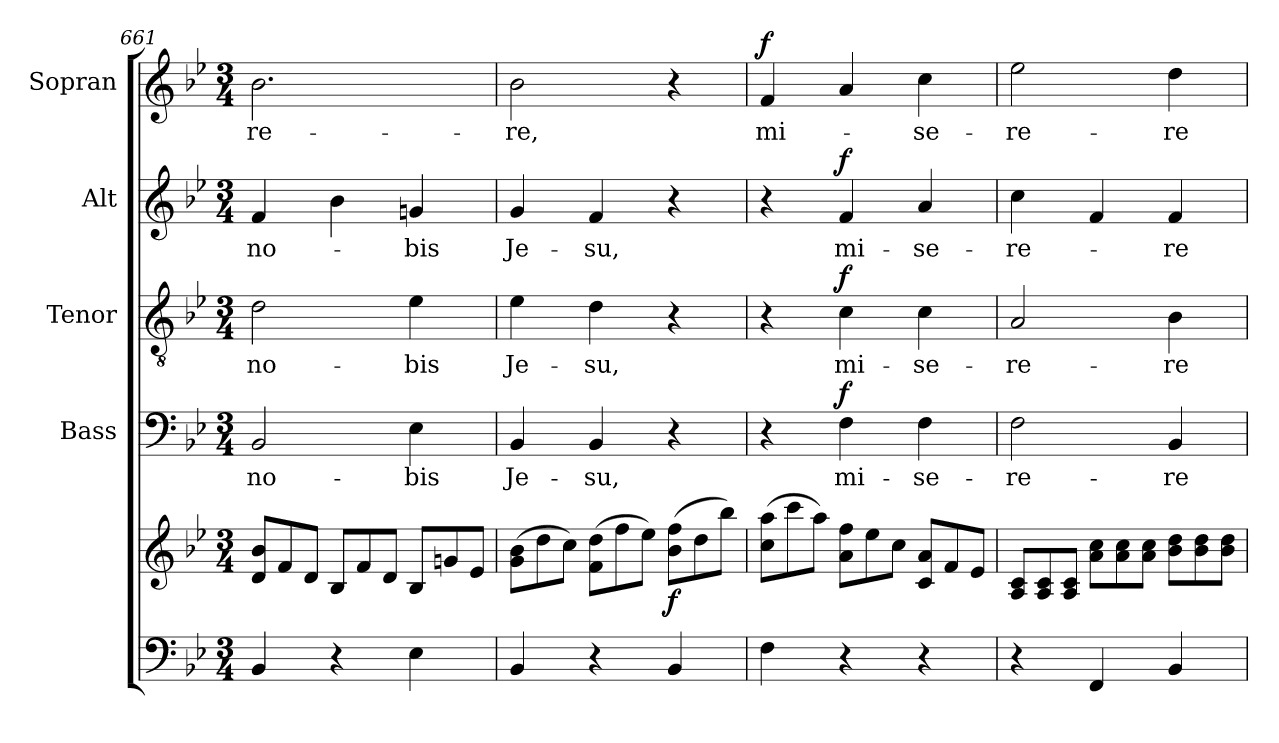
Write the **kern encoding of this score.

**kern	**kern	**dynam	**kern	**text	**dynam	**kern	**text	**dynam	**kern	**text	**dynam	**kern	**text	**dynam
*part5	*part5	*part5	*part4	*part4	*part4	*part3	*part3	*part3	*part2	*part2	*part2	*part1	*part1	*part1
*staff6	*staff5	*staff5/6	*staff4	*staff4	*staff4	*staff3	*staff3	*staff3	*staff2	*staff2	*staff2	*staff1	*staff1	*staff1
*	*	*	*I"Bass	*	*	*I"Tenor	*	*	*I"Alt	*	*	*I"Sopran	*	*
*	*	*	*I'B.	*	*	*I'T.	*	*	*I'A.	*	*	*I'S.	*	*
*clefF4	*clefG2	*	*clefF4	*	*	*clefGv2	*	*	*clefG2	*	*	*clefG2	*	*
*k[b-e-]	*k[b-e-]	*	*k[b-e-]	*	*	*k[b-e-]	*	*	*k[b-e-]	*	*	*k[b-e-]	*	*
*B-:	*B-:	*	*B-:	*	*	*B-:	*	*	*B-:	*	*	*B-:	*	*
*M3/4	*M3/4	*	*M3/4	*	*	*M3/4	*	*	*M3/4	*	*	*M3/4	*	*
*	*Xtuplet	*	*	*	*	*	*	*	*	*	*	*	*	*
=661	=661	=661	=661	=661	=661	=661	=661	=661	=661	=661	=661	=661	=661	=661
!	!	!	!	!LO:LY:b	!	!	!LO:LY:b	!	!	!LO:LY:b	!	!	!LO:LY:b	!
4BB-/	12d/ 12b-/L	.	2BB-/	no-	.	2d\	no-	.	4f/	no-	.	2.b-\	-re-	.
.	12f/	.	.	.	.	.	.	.	.	.	.	.	.	.
.	12d/J	.	.	.	.	.	.	.	.	.	.	.	.	.
4r	12B-/L	.	.	.	.	.	.	.	4b-\	.	.	.	.	.
.	12f/	.	.	.	.	.	.	.	.	.	.	.	.	.
.	12d/J	.	.	.	.	.	.	.	.	.	.	.	.	.
!	!	!	!	!LO:LY:b	!	!	!LO:LY:b	!	!	!LO:LY:b	!	!	!	!
4E-\	12B-/L	.	4E-\	-bis	.	4e-\	-bis	.	4gn/	-bis	.	.	.	.
.	12gn/	.	.	.	.	.	.	.	.	.	.	.	.	.
.	12e-/J	.	.	.	.	.	.	.	.	.	.	.	.	.
=662	=662	=662	=662	=662	=662	=662	=662	=662	=662	=662	=662	=662	=662	=662
!	!	!	!	!LO:LY:b	!	!	!LO:LY:b	!	!	!LO:LY:b	!	!	!LO:LY:b	!
4BB-/	(>12g\ 12b-\L	.	4BB-/	Je-	.	4e-\	Je-	.	4g/	Je-	.	2b-\	-re,	.
.	12dd\	.	.	.	.	.	.	.	.	.	.	.	.	.
.	12cc\J)	.	.	.	.	.	.	.	.	.	.	.	.	.
!	!	!	!	!LO:LY:b	!	!	!LO:LY:b	!	!	!LO:LY:b	!	!	!	!
4r	(>12f\ 12dd\L	.	4BB-/	-su,	.	4d\	-su,	.	4f/	-su,	.	.	.	.
.	12ff\	.	.	.	.	.	.	.	.	.	.	.	.	.
.	12ee-\J)	.	.	.	.	.	.	.	.	.	.	.	.	.
!	!	!LO:DY:b	!	!	!	!	!	!	!	!	!	!	!	!
4BB-/	(>12b-\ 12ff\L	f	4r	.	.	4r	.	.	4r	.	.	4r	.	.
.	12dd\	.	.	.	.	.	.	.	.	.	.	.	.	.
.	12bb-\J)	.	.	.	.	.	.	.	.	.	.	.	.	.
=663	=663	=663	=663	=663	=663	=663	=663	=663	=663	=663	=663	=663	=663	=663
!	!	!	!	!	!	!	!	!	!	!	!	!	!LO:LY:b	!LO:DY:a
4F\	(>12cc\ 12aa\L	.	4r	.	.	4r	.	.	4r	.	.	4f/	mi-	f
.	12ccc\	.	.	.	.	.	.	.	.	.	.	.	.	.
.	12aa\J)	.	.	.	.	.	.	.	.	.	.	.	.	.
!	!	!	!	!LO:LY:b	!LO:DY:a	!	!LO:LY:b	!LO:DY:a	!	!LO:LY:b	!LO:DY:a	!	!	!
4r	12a\ 12ff\L	.	4F\	mi-	f	4c\	mi-	f	4f/	mi-	f	4a/	.	.
.	12ee-\	.	.	.	.	.	.	.	.	.	.	.	.	.
.	12cc\J	.	.	.	.	.	.	.	.	.	.	.	.	.
!	!	!	!	!LO:LY:b	!	!	!LO:LY:b	!	!	!LO:LY:b	!	!	!LO:LY:b	!
4r	12c/ 12a/L	.	4F\	-se-	.	4c\	-se-	.	4a/	-se-	.	4cc\	-se-	.
.	12f/	.	.	.	.	.	.	.	.	.	.	.	.	.
.	12e-/J	.	.	.	.	.	.	.	.	.	.	.	.	.
!!LO:PB:g=z
=664	=664	=664	=664	=664	=664	=664	=664	=664	=664	=664	=664	=664	=664	=664
!	!	!	!	!LO:LY:b	!	!	!LO:LY:b	!	!	!LO:LY:b	!	!	!LO:LY:b	!
4r	12A/ 12c/L	.	2F\	-re-	.	2A/	-re-	.	4cc\	-re-	.	2ee-\	-re-	.
.	12A/ 12c/	.	.	.	.	.	.	.	.	.	.	.	.	.
.	12A/ 12c/J	.	.	.	.	.	.	.	.	.	.	.	.	.
4FF/	12a\ 12cc\L	.	.	.	.	.	.	.	4f/	.	.	.	.	.
.	12a\ 12cc\	.	.	.	.	.	.	.	.	.	.	.	.	.
.	12a\ 12cc\J	.	.	.	.	.	.	.	.	.	.	.	.	.
!	!	!	!	!LO:LY:b	!	!	!LO:LY:b	!	!	!LO:LY:b	!	!	!LO:LY:b	!
4BB-/	12b-\ 12dd\L	.	4BB-/	-re	.	4B-\	-re	.	4f/	-re	.	4dd\	-re	.
.	12b-\ 12dd\	.	.	.	.	.	.	.	.	.	.	.	.	.
.	12b-\ 12dd\J	.	.	.	.	.	.	.	.	.	.	.	.	.
=	=	=	=	=	=	=	=	=	=	=	=	=	=	=
*-	*-	*-	*-	*-	*-	*-	*-	*-	*-	*-	*-	*-	*-	*-
